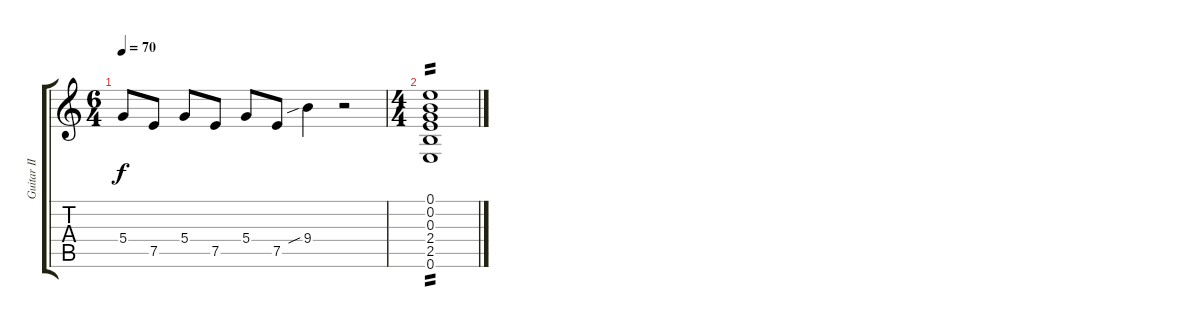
\track ("Guitar II" "Guitar II") {instrument electricguitarjazz}
\staff {score tabs}
\tuning (E4 B3 G3 D3 A2 E2) {hide}
\ts (6 4)
\tempo 70
\clef g2
\ks c
5.4.8{dy f} 7.5.8 5.4.8 7.5.8 5.4.8 7.5.8 9.4{sib}.4 r.2 |
\ts (4 4)
(0.1 0.2 0.3 2.4 2.5 0.6).1{tp 2}
